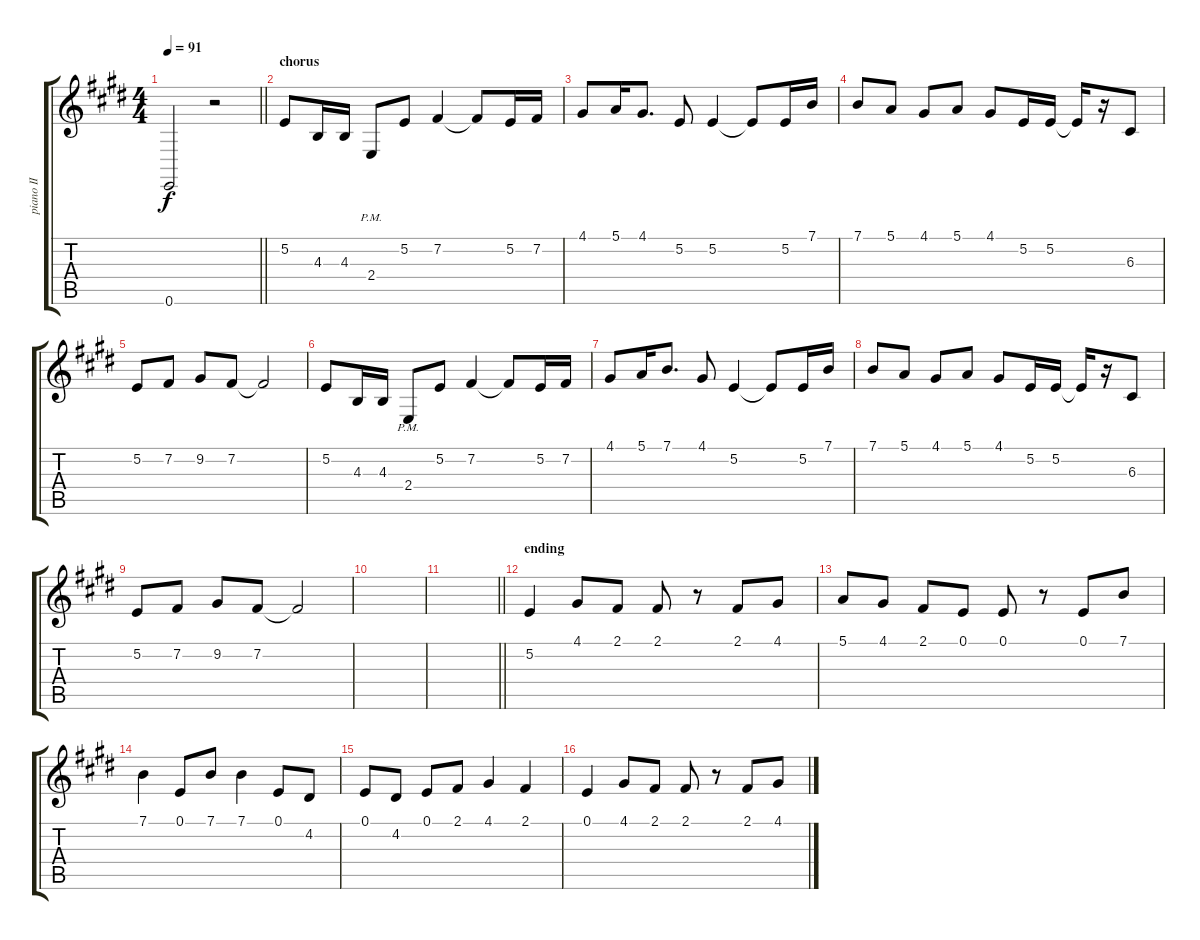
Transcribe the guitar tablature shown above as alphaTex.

\track ("piano II" "piano II") {instrument stringensemble1}
\staff {score tabs}
\tuning (E4 B3 G3 D3 A2 E2) {hide}
\ts (4 4)
\tempo 91
\clef g2
\barLineRight lightlight
\ks e
0.6.2{dy f} r.2 |
\section ("" "chorus")
5.2.8 4.3.16 4.3.16 2.4{pm}.8 5.2.8 7.2.4 7.2{t}.8 5.2.16 7.2.16 |
\ks c#minor
4.1.8 5.1.16 4.1.8{d} 5.2.8 5.2.4 5.2{t}.8 5.2.16 7.1.16 |
7.1.8 5.1.8 4.1.8 5.1.8 4.1.8 5.2.16 5.2.16 5.2{t}.16 r.16 6.3.8 |
5.2.8 7.2.8 9.2.8 7.2.8 7.2{t}.2 |
\ks e
5.2.8 4.3.16 4.3.16 2.4{pm}.8 5.2.8 7.2.4 7.2{t}.8 5.2.16 7.2.16 |
\ks c#minor
4.1.8 5.1.16 7.1.8{d} 4.1.8 5.2.4 5.2{t}.8 5.2.16 7.1.16 |
7.1.8 5.1.8 4.1.8 5.1.8 4.1.8 5.2.16 5.2.16 5.2{t}.16 r.16 6.3.8 |
5.2.8 7.2.8 9.2.8 7.2.8 7.2{t}.2 |
|
\barLineRight lightlight
\ks e
|
\section ("" "ending")
5.2.4 4.1.8 2.1.8 2.1.8 r.8 2.1.8 4.1.8 |
5.1.8 4.1.8 2.1.8 0.1.8 0.1.8 r.8 0.1.8 7.1.8 |
\ks c#minor
7.1.4 0.1.8 7.1.8 7.1.4 0.1.8 4.2.8 |
\ks e
0.1.8 4.2.8 0.1.8 2.1.8 4.1.4 2.1.4 |
\ks c#minor
0.1.4 4.1.8 2.1.8 2.1.8 r.8 2.1.8 4.1.8
